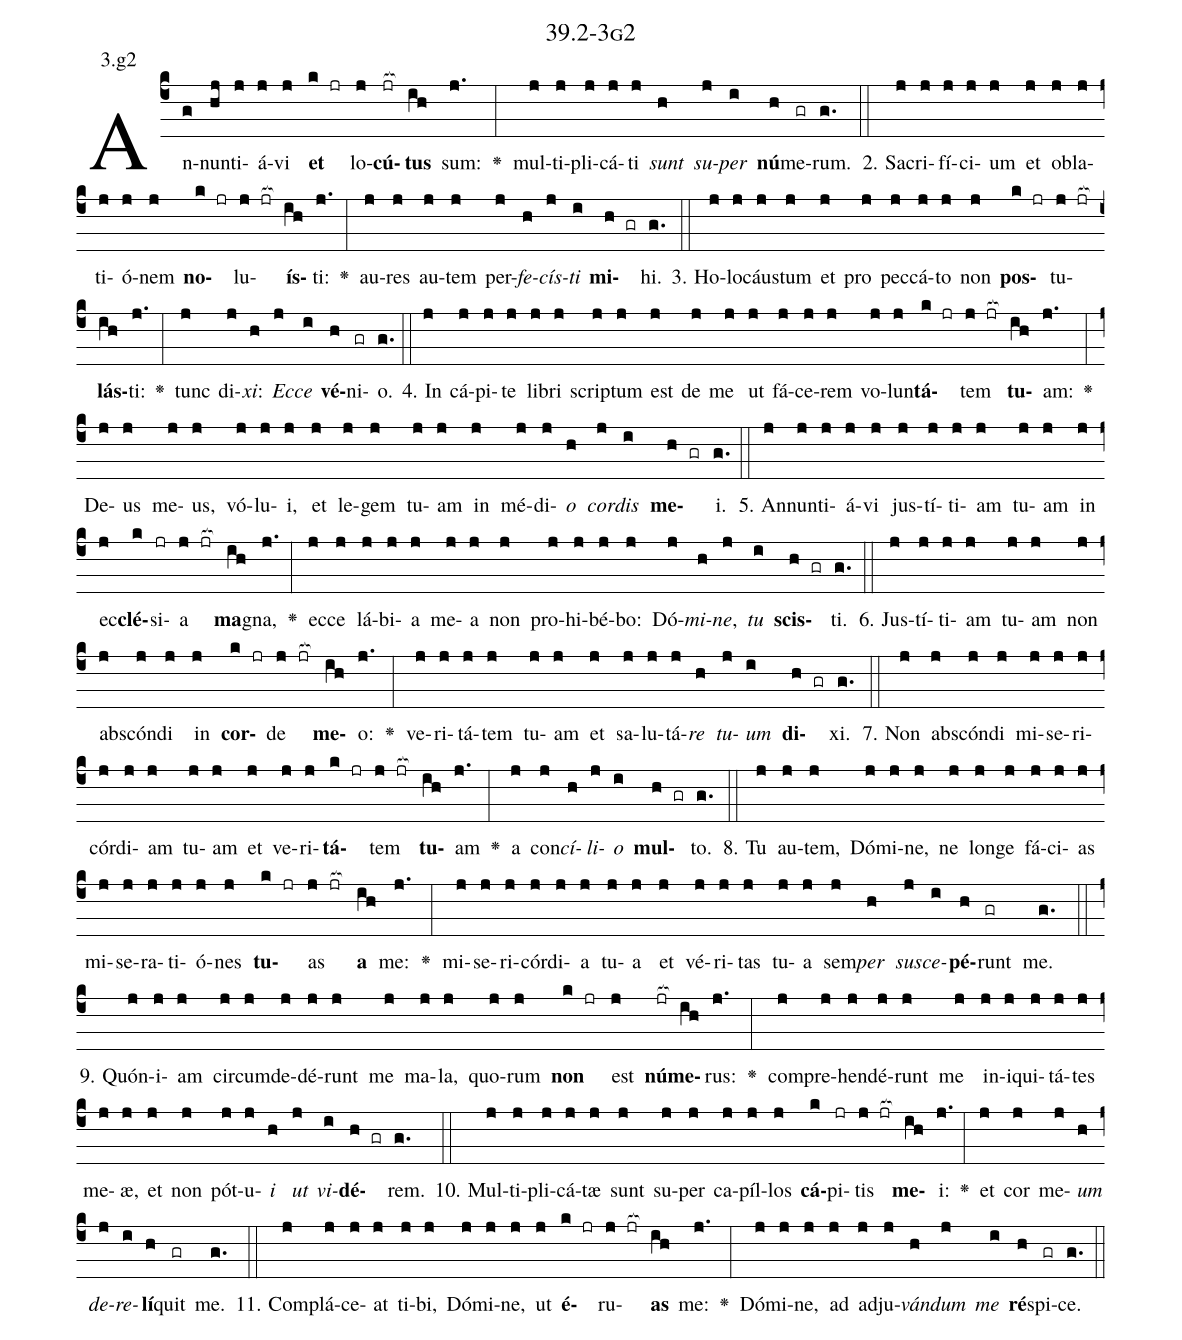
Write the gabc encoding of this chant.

name: 39.2-3g2;
annotation: 3.g2;
%%
(c4)An(g)nun(hj)ti(j)á(j)vi(j) <b>et</b>(k jr) lo(j)<b>cú</b>(jr[ocb:1{])<b>tus</b>(ih[ocb:0}]) sum:(j.) <v>\greheightstar</v>(:) mul(j)ti(j)pli(j)cá(j)ti(j) <i>sunt</i>(h) <i>su</i>(j)<i>per</i>(i) <b>nú</b>(h)me(gr)rum.(g.) (::)
2. Sa(j)cri(j)fí(j)ci(j)um(j) et(j) ob(j)la(j)ti(j)ó(j)nem(j) <b>no</b>(k jr)lu(j jr[ocb:1{])<b>ís</b>(ih[ocb:0}])ti:(j.) <v>\greheightstar</v>(:) au(j)res(j) au(j)tem(j) per(j)<i>fe</i>(h)<i>cís</i>(j)<i>ti</i>(i) <b>mi</b>(h gr)hi.(g.) (::)
3. Ho(j)lo(j)cáus(j)tum(j) et(j) pro(j) pec(j)cá(j)to(j) non(j) <b>pos</b>(k jr)tu(j jr[ocb:1{])<b>lás</b>(ih[ocb:0}])ti:(j.) <v>\greheightstar</v>(:) tunc(j) di(j)<i>xi</i>:(h) <i>Ec</i>(j)<i>ce</i>(i) <b>vé</b>(h)ni(gr)o.(g.) (::)
4. In(j) cá(j)pi(j)te(j) li(j)bri(j) scrip(j)tum(j) est(j) de(j) me(j) ut(j) fá(j)ce(j)rem(j) vo(j)lun(j)<b>tá</b>(k jr)tem(j jr[ocb:1{]) <b>tu</b>(ih[ocb:0}])am:(j.) <v>\greheightstar</v>(:) De(j)us(j) me(j)us,(j) vó(j)lu(j)i,(j) et(j) le(j)gem(j) tu(j)am(j) in(j) mé(j)di(j)<i>o</i>(h) <i>cor</i>(j)<i>dis</i>(i) <b>me</b>(h gr)i.(g.) (::)
5. An(j)nun(j)ti(j)á(j)vi(j) jus(j)tí(j)ti(j)am(j) tu(j)am(j) in(j) ec(j)<b>clé</b>(k)si(jr)a(j jr[ocb:1{]) <b>ma</b>(ih[ocb:0}])gna,(j.) <v>\greheightstar</v>(:) ec(j)ce(j) lá(j)bi(j)a(j) me(j)a(j) non(j) pro(j)hi(j)bé(j)bo:(j) Dó(j)<i>mi</i>(h)<i>ne</i>,(j) <i>tu</i>(i) <b>scis</b>(h gr)ti.(g.) (::)
6. Jus(j)tí(j)ti(j)am(j) tu(j)am(j) non(j) abs(j)cón(j)di(j) in(j) <b>cor</b>(k jr)de(j jr[ocb:1{]) <b>me</b>(ih[ocb:0}])o:(j.) <v>\greheightstar</v>(:) ve(j)ri(j)tá(j)tem(j) tu(j)am(j) et(j) sa(j)lu(j)tá(j)<i>re</i>(h) <i>tu</i>(j)<i>um</i>(i) <b>di</b>(h gr)xi.(g.) (::)
7. Non(j) abs(j)cón(j)di(j) mi(j)se(j)ri(j)cór(j)di(j)am(j) tu(j)am(j) et(j) ve(j)ri(j)<b>tá</b>(k jr)tem(j jr[ocb:1{]) <b>tu</b>(ih[ocb:0}])am(j.) <v>\greheightstar</v>(:) a(j) con(j)<i>cí</i>(h)<i>li</i>(j)<i>o</i>(i) <b>mul</b>(h gr)to.(g.) (::)
8. Tu(j) au(j)tem,(j) Dó(j)mi(j)ne,(j) ne(j) lon(j)ge(j) fá(j)ci(j)as(j) mi(j)se(j)ra(j)ti(j)ó(j)nes(j) <b>tu</b>(k jr)as(j jr[ocb:1{]) <b>a</b>(ih[ocb:0}]) me:(j.) <v>\greheightstar</v>(:) mi(j)se(j)ri(j)cór(j)di(j)a(j) tu(j)a(j) et(j) vé(j)ri(j)tas(j) tu(j)a(j) sem(j)<i>per</i>(h) <i>su</i>(j)<i>sce</i>(i)<b>pé</b>(h)runt(gr) me.(g.) (::)
9. Quón(j)i(j)am(j) cir(j)cum(j)de(j)dé(j)runt(j) me(j) ma(j)la,(j) quo(j)rum(j) <b>non</b>(k jr) est(j) <b>nú</b>(jr[ocb:1{])<b>me</b>(ih[ocb:0}])rus:(j.) <v>\greheightstar</v>(:) com(j)pre(j)hen(j)dé(j)runt(j) me(j) in(j)i(j)qui(j)tá(j)tes(j) me(j)æ,(j) et(j) non(j) pót(j)u(j)<i>i</i>(h) <i>ut</i>(j) <i>vi</i>(i)<b>dé</b>(h gr)rem.(g.) (::)
10. Mul(j)ti(j)pli(j)cá(j)tæ(j) sunt(j) su(j)per(j) ca(j)píl(j)los(j) <b>cá</b>(k)pi(jr)tis(j jr[ocb:1{]) <b>me</b>(ih[ocb:0}])i:(j.) <v>\greheightstar</v>(:) et(j) cor(j) me(j)<i>um</i>(h) <i>de</i>(j)<i>re</i>(i)<b>lí</b>(h)quit(gr) me.(g.) (::)
11. Com(j)plá(j)ce(j)at(j) ti(j)bi,(j) Dó(j)mi(j)ne,(j) ut(j) <b>é</b>(k jr)ru(j jr[ocb:1{])<b>as</b>(ih[ocb:0}]) me:(j.) <v>\greheightstar</v>(:) Dó(j)mi(j)ne,(j) ad(j) ad(j)ju(j)<i>ván</i>(h)<i>dum</i>(j) <i>me</i>(i) <b>ré</b>(h)spi(gr)ce.(g.) (::)
